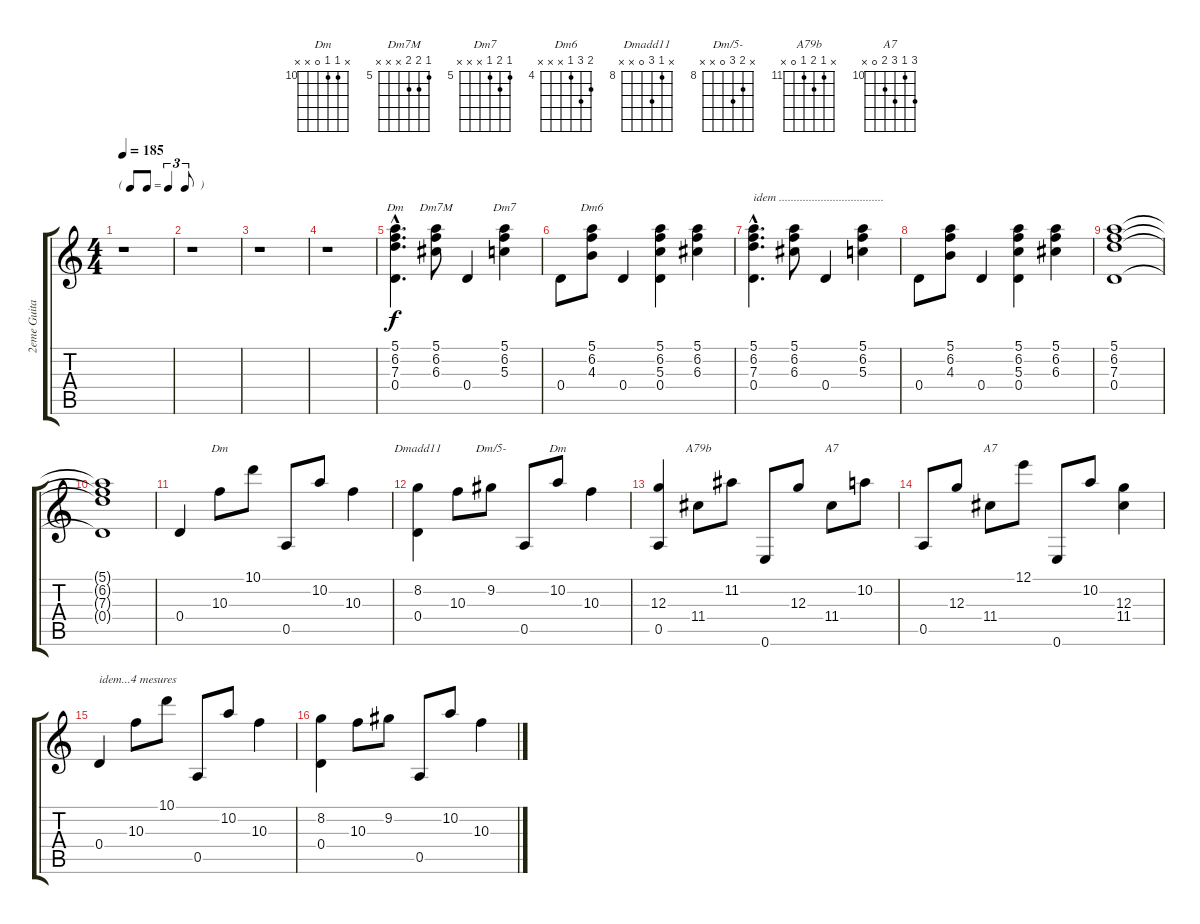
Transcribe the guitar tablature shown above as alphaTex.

\track ("2eme Guitare" "2eme Guita") {instrument acousticguitarnylon}
\staff {score tabs}
\tuning (E4 B3 G3 D3 A2 E2) {hide}
\chord ("Dm" 5 6 7 0 x x) {firstfret 5}
\chord ("Dm7M" 5 6 6 x x x) {firstfret 5}
\chord ("Dm7" 5 6 5 x x x) {firstfret 5}
\chord ("Dm6" 5 6 4 x x x) {firstfret 4}
\chord ("Dm" 10 10 10 0 0 x) {firstfret 10}
\chord ("Dmadd11" x 8 10 0 x x) {firstfret 8}
\chord ("Dm/5-" x 9 10 0 x x) {firstfret 8}
\chord ("Dm" x 10 10 0 x x) {firstfret 10}
\chord ("A79b" x 11 12 11 0 x) {firstfret 11}
\chord ("A7" x 10 12 11 0 x) {firstfret 10}
\chord ("A7" 12 10 12 11 0 x) {firstfret 10}
\ts (4 4)
\tf triplet8th
\tempo 185
\clef g2
\ks c
r.1{dy f instrument acousticguitarnylon} |
r.1 |
r.1 |
r.1 |
(5.1{hac} 6.2{hac} 7.3{hac} 0.4{hac}).4{d ch "Dm"} (5.1 6.2 6.3).8{ch "Dm7M"} 0.4.4 (5.1 6.2 5.3).4{ch "Dm7"} |
0.4.8 (5.1 6.2 4.3).8{ch "Dm6"} 0.4.4 (5.1 6.2 5.3 0.4).4 (5.1 6.2 6.3).4 |
(5.1{hac} 6.2{hac} 7.3{hac} 0.4{hac}).4{d txt "idem ..................................."} (5.1 6.2 6.3).8 0.4.4 (5.1 6.2 5.3).4 |
0.4.8 (5.1 6.2 4.3).8 0.4.4 (5.1 6.2 5.3 0.4).4 (5.1 6.2 6.3).4 |
(5.1 6.2 7.3 0.4).1 |
(5.1{t} 6.2{t} 7.3{t} 0.4{t}).1 |
0.4.4 10.3.8{ch "Dm"} 10.1.8 0.5.8 10.2.8 10.3.4 |
(8.2 0.4).4{ch "Dmadd11"} 10.3.8 9.2.8{ch "Dm/5-"} 0.5.8 10.2.8{ch "Dm"} 10.3.4 |
(12.3 0.5).4 11.4.8{ch "A79b"} 11.2.8 0.6.8 12.3.8 11.4.8{ch "A7"} 10.2.8 |
0.5.8 12.3.8 11.4.8{ch "A7"} 12.1.8 0.6.8 10.2.8 (12.3 11.4).4 |
0.4.4{txt "idem...4 mesures"} 10.3.8 10.1.8 0.5.8 10.2.8 10.3.4 |
(8.2 0.4).4 10.3.8 9.2.8 0.5.8 10.2.8 10.3.4
